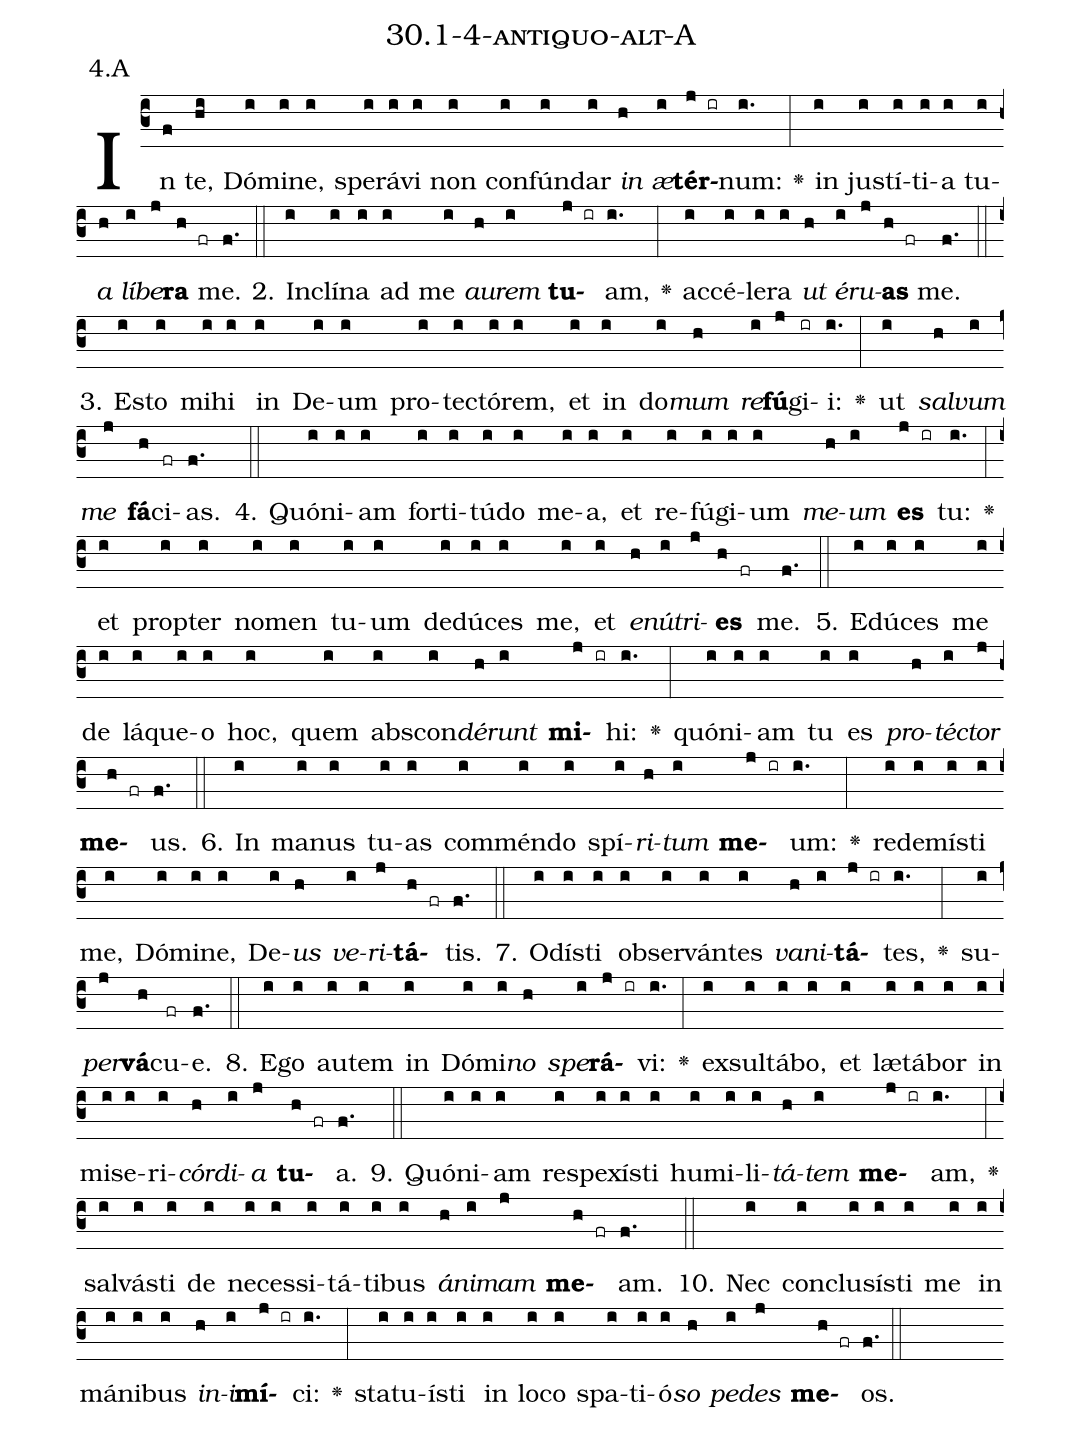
name: 30.1-4-antiquo-alt-A;
annotation: 4.A;
%%
(c3)In(f) te,(hi) Dó(i)mi(i)ne,(i) spe(i)rá(i)vi(i) non(i) con(i)fún(i)dar(i) <i>in</i>(h) <i>æ</i>(i)<b>tér</b>(j ir)num:(i.) <v>\greheightstar</v>(:) in(i) jus(i)tí(i)ti(i)a(i) tu(i)<i>a</i>(h) <i>lí</i>(i)<i>be</i>(j)<b>ra</b>(h fr) me.(f.) (::)
2. In(i)clí(i)na(i) ad(i) me(i) <i>au</i>(h)<i>rem</i>(i) <b>tu</b>(j ir)am,(i.) <v>\greheightstar</v>(:) ac(i)cé(i)le(i)ra(i) <i>ut</i>(h) <i>é</i>(i)<i>ru</i>(j)<b>as</b>(h fr) me.(f.) (::)
3. Es(i)to(i) mi(i)hi(i) in(i) De(i)um(i) pro(i)tec(i)tó(i)rem,(i) et(i) in(i) do(i)<i>mum</i>(h) <i>re</i>(i)<b>fú</b>(j)gi(ir)i:(i.) <v>\greheightstar</v>(:) ut(i) <i>sal</i>(h)<i>vum</i>(i) <i>me</i>(j) <b>fá</b>(h)ci(fr)as.(f.) (::)
4. Quón(i)i(i)am(i) for(i)ti(i)tú(i)do(i) me(i)a,(i) et(i) re(i)fú(i)gi(i)um(i) <i>me</i>(h)<i>um</i>(i) <b>es</b>(j ir) tu:(i.) <v>\greheightstar</v>(:) et(i) prop(i)ter(i) no(i)men(i) tu(i)um(i) de(i)dú(i)ces(i) me,(i) et(i) <i>e</i>(h)<i>nú</i>(i)<i>tri</i>(j)<b>es</b>(h fr) me.(f.) (::)
5. E(i)dú(i)ces(i) me(i) de(i) lá(i)que(i)o(i) hoc,(i) quem(i) abs(i)con(i)<i>dé</i>(h)<i>runt</i>(i) <b>mi</b>(j ir)hi:(i.) <v>\greheightstar</v>(:) quón(i)i(i)am(i) tu(i) es(i) <i>pro</i>(h)<i>téc</i>(i)<i>tor</i>(j) <b>me</b>(h fr)us.(f.) (::)
6. In(i) ma(i)nus(i) tu(i)as(i) com(i)mén(i)do(i) spí(i)<i>ri</i>(h)<i>tum</i>(i) <b>me</b>(j ir)um:(i.) <v>\greheightstar</v>(:) red(i)e(i)mís(i)ti(i) me,(i) Dó(i)mi(i)ne,(i) De(i)<i>us</i>(h) <i>ve</i>(i)<i>ri</i>(j)<b>tá</b>(h fr)tis.(f.) (::)
7. O(i)dís(i)ti(i) ob(i)ser(i)ván(i)tes(i) <i>va</i>(h)<i>ni</i>(i)<b>tá</b>(j ir)tes,(i.) <v>\greheightstar</v>(:) su(i)<i>per</i>(j)<b>vá</b>(h)cu(fr)e.(f.) (::)
8. E(i)go(i) au(i)tem(i) in(i) Dó(i)mi(i)<i>no</i>(h) <i>spe</i>(i)<b>rá</b>(j ir)vi:(i.) <v>\greheightstar</v>(:) ex(i)sul(i)tá(i)bo,(i) et(i) læ(i)tá(i)bor(i) in(i) mi(i)se(i)ri(i)<i>cór</i>(h)<i>di</i>(i)<i>a</i>(j) <b>tu</b>(h fr)a.(f.) (::)
9. Quón(i)i(i)am(i) re(i)spe(i)xís(i)ti(i) hu(i)mi(i)li(i)<i>tá</i>(h)<i>tem</i>(i) <b>me</b>(j ir)am,(i.) <v>\greheightstar</v>(:) sal(i)vás(i)ti(i) de(i) ne(i)ces(i)si(i)tá(i)ti(i)bus(i) <i>á</i>(h)<i>ni</i>(i)<i>mam</i>(j) <b>me</b>(h fr)am.(f.) (::)
10. Nec(i) con(i)clu(i)sís(i)ti(i) me(i) in(i) má(i)ni(i)bus(i) <i>in</i>(h)<i>i</i>(i)<b>mí</b>(j ir)ci:(i.) <v>\greheightstar</v>(:) sta(i)tu(i)ís(i)ti(i) in(i) lo(i)co(i) spa(i)ti(i)ó(i)<i>so</i>(h) <i>pe</i>(i)<i>des</i>(j) <b>me</b>(h fr)os.(f.) (::)
